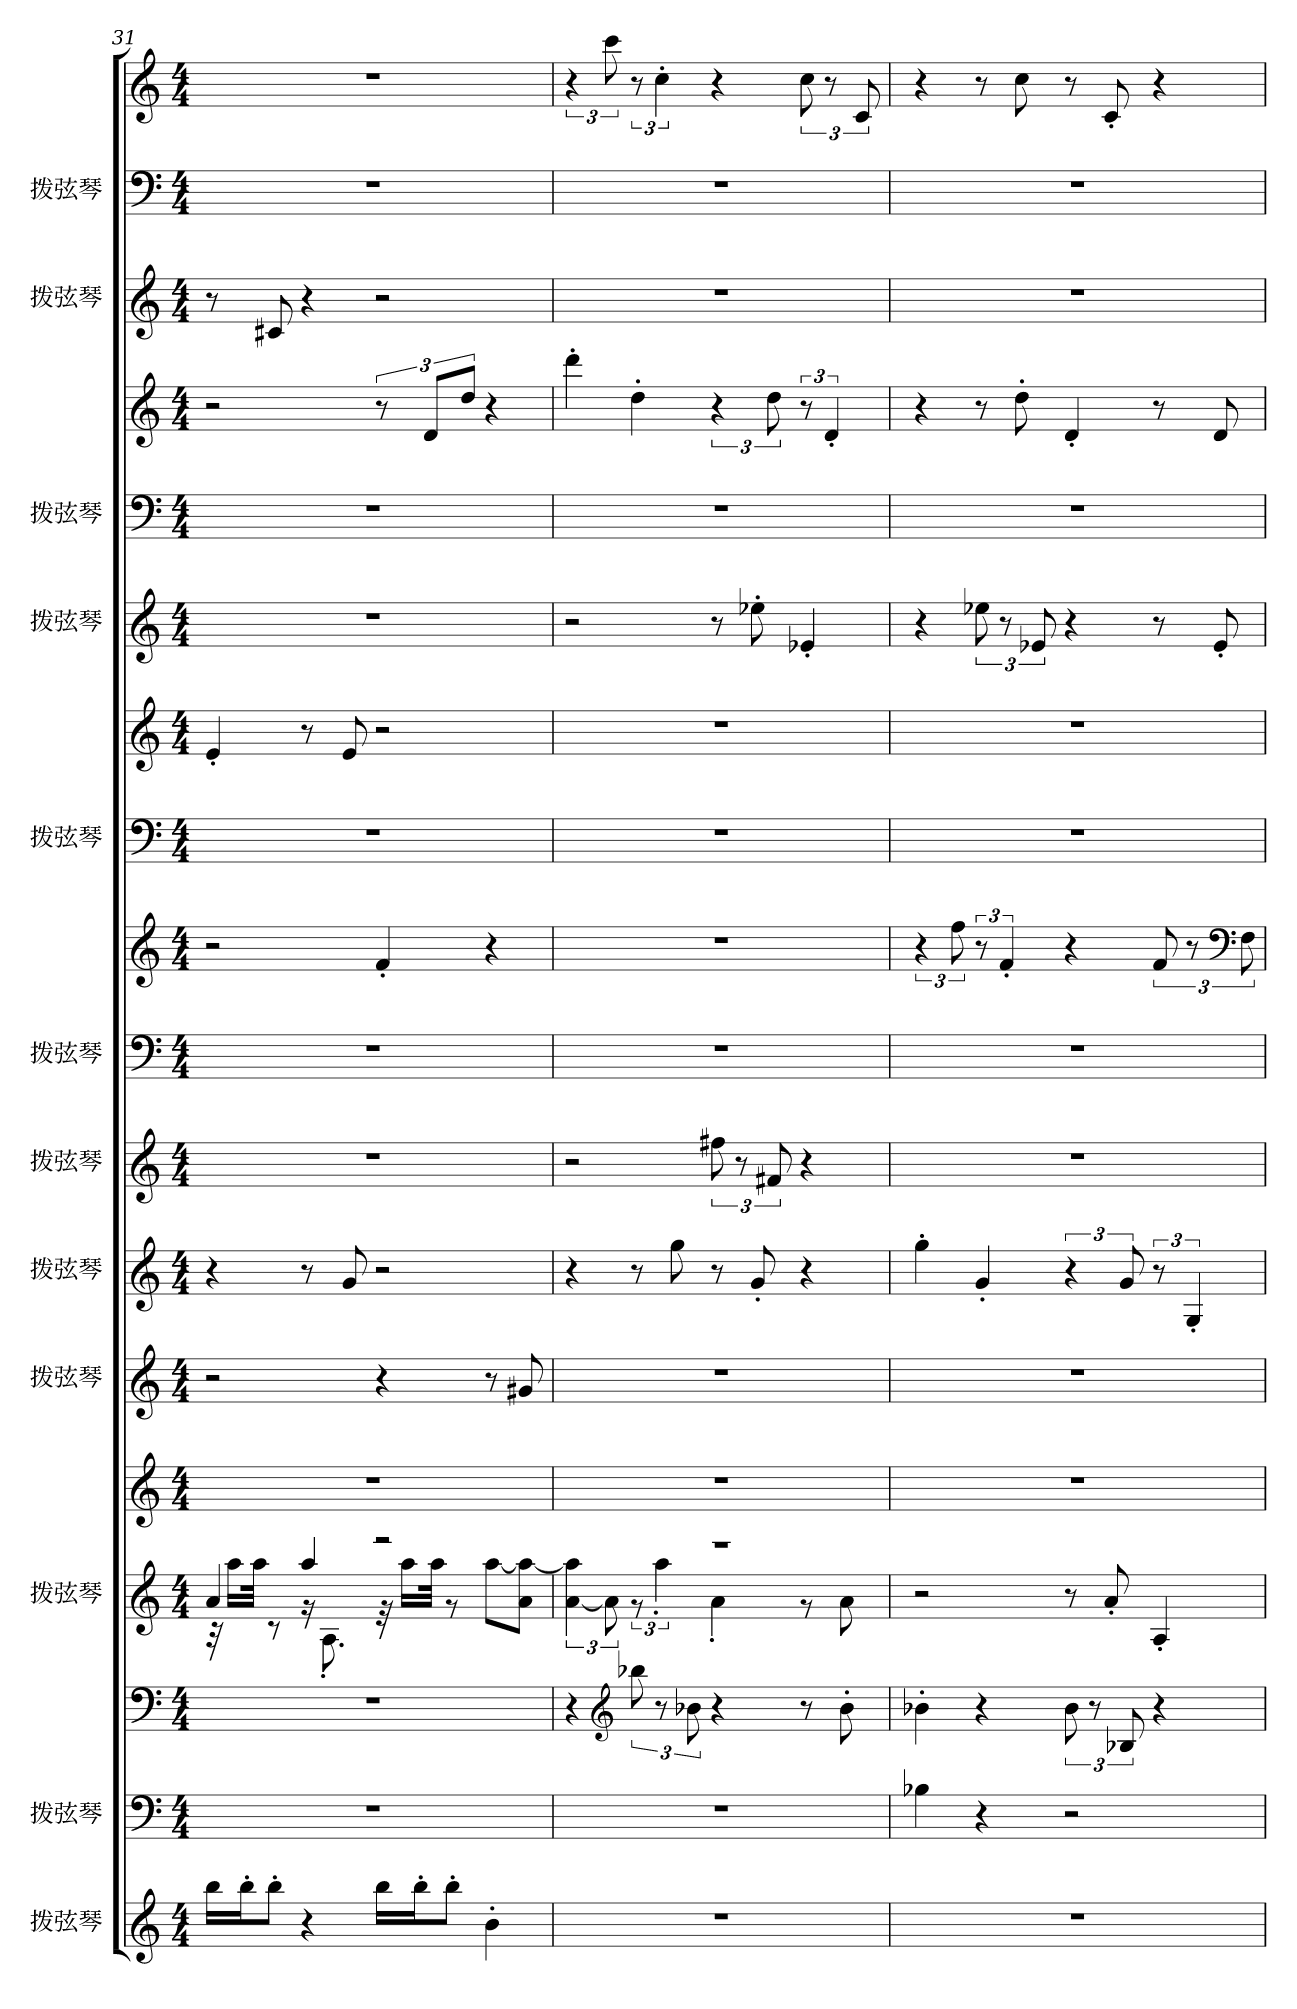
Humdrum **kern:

**kern	**kern	**kern	**kern	**kern	**kern	**kern	**kern	**kern	**kern	**kern	**kern	**kern	**kern	**kern	**kern	**kern	**kern
*part12	*part11	*part11	*part10	*part10	*part9	*part8	*part7	*part6	*part6	*part5	*part5	*part4	*part3	*part3	*part2	*part1	*part1
*staff18	*staff17	*staff16	*staff15	*staff14	*staff13	*staff12	*staff11	*staff10	*staff9	*staff8	*staff7	*staff6	*staff5	*staff4	*staff3	*staff2	*staff1
*I"拨弦琴	*I"拨弦琴	*	*I"拨弦琴	*	*I"拨弦琴	*I"拨弦琴	*I"拨弦琴	*I"拨弦琴	*	*I"拨弦琴	*	*I"拨弦琴	*I"拨弦琴	*	*I"拨弦琴	*I"拨弦琴	*
!!LO:PB:g=z
*clefG2	*clefF4	*clefF4	*clefG2	*clefG2	*clefG2	*clefG2	*clefG2	*clefF4	*clefG2	*clefF4	*clefG2	*clefG2	*clefF4	*clefG2	*clefG2	*clefF4	*clefG2
*k[]	*k[]	*k[]	*k[]	*k[]	*k[]	*k[]	*k[]	*k[]	*k[]	*k[]	*k[]	*k[]	*k[]	*k[]	*k[]	*k[]	*k[]
*M4/4	*M4/4	*M4/4	*M4/4	*M4/4	*M4/4	*M4/4	*M4/4	*M4/4	*M4/4	*M4/4	*M4/4	*M4/4	*M4/4	*M4/4	*M4/4	*M4/4	*M4/4
=31	=31	=31	=31	=31	=31	=31	=31	=31	=31	=31	=31	=31	=31	=31	=31	=31	=31
*	*	*	*^	*	*	*	*	*	*	*	*	*	*	*	*	*	*
16bb\LL	1r	1r	4a/	32r	1r	2r	4r	1r	1r	2r	1r	4e'/	1r	1r	2r	8r	1r	1r
.	.	.	.	16aa\LL	.	.	.	.	.	.	.	.	.	.	.	.	.	.
16bb'\J	.	.	.	.	.	.	.	.	.	.	.	.	.	.	.	.	.	.
.	.	.	.	32aa\JJk	.	.	.	.	.	.	.	.	.	.	.	.	.	.
8bb'\J	.	.	.	8r	.	.	.	.	.	.	.	.	.	.	.	8c#X/	.	.
4r	.	.	4aa/	16r	.	.	8r	.	.	.	.	8r	.	.	.	4r	.	.
.	.	.	.	8.A'\	.	.	.	.	.	.	.	.	.	.	.	.	.	.
.	.	.	.	.	.	.	8g/	.	.	.	.	8e/	.	.	.	.	.	.
16bb\LL	.	.	2r	32r	.	4r	2r	.	.	4f'/	.	2r	.	.	12r	2r	.	.
.	.	.	.	16aa\LL	.	.	.	.	.	.	.	.	.	.	.	.	.	.
16bb'\J	.	.	.	.	.	.	.	.	.	.	.	.	.	.	.	.	.	.
.	.	.	.	.	.	.	.	.	.	.	.	.	.	.	12d/L	.	.	.
.	.	.	.	32aa\JJk	.	.	.	.	.	.	.	.	.	.	.	.	.	.
8bb'\J	.	.	.	8r	.	.	.	.	.	.	.	.	.	.	.	.	.	.
.	.	.	.	.	.	.	.	.	.	.	.	.	.	.	12dd/J	.	.	.
4b'\	.	.	.	[8aa\L	.	8r	.	.	.	4r	.	.	.	.	4r	.	.	.
.	.	.	.	8a\ 8aa\_J	.	8g#X/	.	.	.	.	.	.	.	.	.	.	.	.
=32	=32	=32	=32	=32	=32	=32	=32	=32	=32	=32	=32	=32	=32	=32	=32	=32	=32	=32
1r	1r	4r	1r	[6a\ 6aa\]	1r	1r	4r	2r	1r	1r	1r	1r	2r	1r	4ddd'\	1r	1r	6r
.	.	.	.	12a\]	.	.	.	.	.	.	.	.	.	.	.	.	.	12ccc\
*	*	*clefG2	*	*	*	*	*	*	*	*	*	*	*	*	*	*	*	*
.	.	12bb-X\	.	12r	.	.	8r	.	.	.	.	.	.	.	4dd'\	.	.	12r
.	.	12r	.	6aa'\	.	.	.	.	.	.	.	.	.	.	.	.	.	6cc'\
.	.	.	.	.	.	.	8gg\	.	.	.	.	.	.	.	.	.	.	.
.	.	12b-X\	.	.	.	.	.	.	.	.	.	.	.	.	.	.	.	.
.	.	4r	.	4a'\	.	.	8r	12ff#X\	.	.	.	.	8r	.	6r	.	.	4r
.	.	.	.	.	.	.	.	12r	.	.	.	.	.	.	.	.	.	.
.	.	.	.	.	.	.	8g'/	.	.	.	.	.	8ee-X'\	.	.	.	.	.
.	.	.	.	.	.	.	.	12f#X/	.	.	.	.	.	.	12dd\	.	.	.
.	.	8r	.	8r	.	.	4r	4r	.	.	.	.	4e-X'/	.	12r	.	.	12cc\
.	.	.	.	.	.	.	.	.	.	.	.	.	.	.	6d'/	.	.	12r
.	.	8b-'\	.	8a\	.	.	.	.	.	.	.	.	.	.	.	.	.	.
.	.	.	.	.	.	.	.	.	.	.	.	.	.	.	.	.	.	12c/
*	*	*	*v	*v	*	*	*	*	*	*	*	*	*	*	*	*	*	*
!!LO:PB:g=z
=33	=33	=33	=33	=33	=33	=33	=33	=33	=33	=33	=33	=33	=33	=33	=33	=33	=33
1r	4B-X\	4b-X'\	2r	1r	1r	4gg'\	1r	1r	6r	1r	1r	4r	1r	4r	1r	1r	4r
.	.	.	.	.	.	.	.	.	12ff\	.	.	.	.	.	.	.	.
.	4r	4r	.	.	.	4g'/	.	.	12r	.	.	12ee-X\	.	8r	.	.	8r
.	.	.	.	.	.	.	.	.	6f'/	.	.	12r	.	.	.	.	.
.	.	.	.	.	.	.	.	.	.	.	.	.	.	8dd'\	.	.	8cc\
.	.	.	.	.	.	.	.	.	.	.	.	12e-X/	.	.	.	.	.
.	2r	12b-\	8r	.	.	6r	.	.	4r	.	.	4r	.	4d'/	.	.	8r
.	.	12r	.	.	.	.	.	.	.	.	.	.	.	.	.	.	.
.	.	.	8a'/	.	.	.	.	.	.	.	.	.	.	.	.	.	8c'/
.	.	12B-X/	.	.	.	12g/	.	.	.	.	.	.	.	.	.	.	.
.	.	4r	4A'/	.	.	12r	.	.	12f/	.	.	8r	.	8r	.	.	4r
.	.	.	.	.	.	6G'/	.	.	12r	.	.	.	.	.	.	.	.
.	.	.	.	.	.	.	.	.	.	.	.	8e-'/	.	8d/	.	.	.
*	*	*	*	*	*	*	*	*	*clefF4	*	*	*	*	*	*	*	*
.	.	.	.	.	.	.	.	.	12F\	.	.	.	.	.	.	.	.
=	=	=	=	=	=	=	=	=	=	=	=	=	=	=	=	=	=
*-	*-	*-	*-	*-	*-	*-	*-	*-	*-	*-	*-	*-	*-	*-	*-	*-	*-
